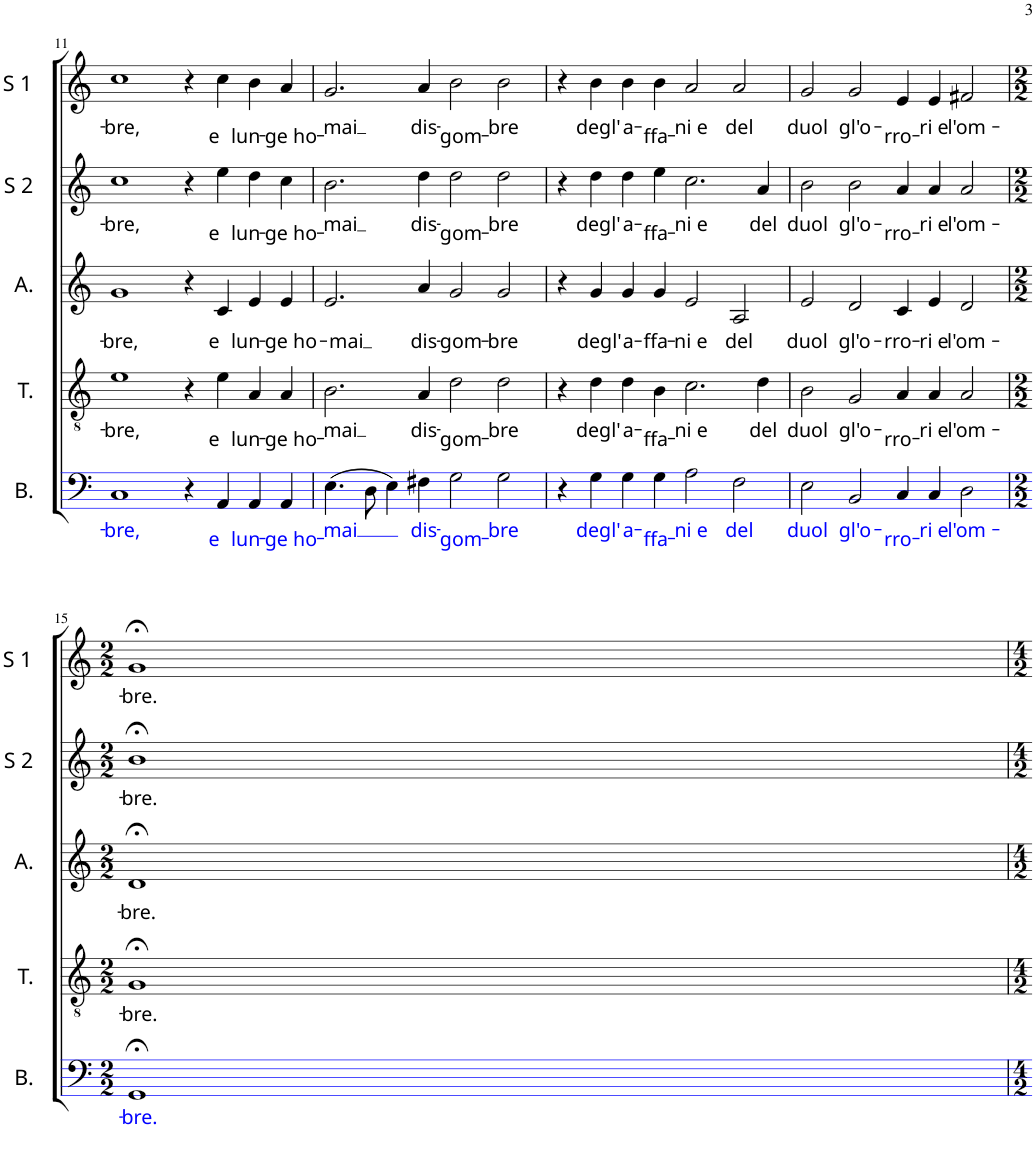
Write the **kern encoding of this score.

**kern	**text	**kern	**text	**kern	**text	**kern	**text	**kern	**text
*part5	*part5	*part4	*part4	*part3	*part3	*part2	*part2	*part1	*part1
*staff5	*staff5	*staff4	*staff4	*staff3	*staff3	*staff2	*staff2	*staff1	*staff1
*I"B.	*	*I"T.	*	*I"A.	*	*I"S 2	*	*I"S 1	*
*I'B.	*	*I'T.	*	*I'A.	*	*I'S 2	*	*I'S 1	*
!!LO:PB:g=z
*clefF4	*	*clefGv2	*	*clefG2	*	*clefG2	*	*clefG2	*
*k[]	*	*k[]	*	*k[]	*	*k[]	*	*k[]	*
*M4/2	*	*M4/2	*	*M4/2	*	*M4/2	*	*M4/2	*
=11	=11	=11	=11	=11	=11	=11	=11	=11	=11
!	!LO:LY:b:color=#0000FF	!	!LO:LY:b	!	!LO:LY:b	!	!LO:LY:b	!	!LO:LY:b
1C	-bre,	1e	-bre,	1g	-bre,	1cc	-bre,	1cc	-bre,
4r	.	4r	.	4r	.	4r	.	4r	.
!	!LO:LY:b:color=#0000FF	!	!LO:LY:b	!	!LO:LY:b	!	!LO:LY:b	!	!LO:LY:b
4AA/	e	4e\	e	4c/	e	4ee\	e	4cc\	e
!	!LO:LY:b:color=#0000FF	!	!LO:LY:b	!	!LO:LY:b	!	!LO:LY:b	!	!LO:LY:b
4AA/	lun-	4A/	lun-	4e/	lun-	4dd\	lun-	4b\	lun-
!	!LO:LY:b:color=#0000FF	!	!LO:LY:b	!	!LO:LY:b	!	!LO:LY:b	!	!LO:LY:b
4AA/	-ge ho-	4A/	-ge ho-	4e/	-ge ho-	4cc\	-ge ho-	4a/	-ge ho-
=12	=12	=12	=12	=12	=12	=12	=12	=12	=12
!	!LO:LY:b:color=#0000FF	!	!LO:LY:b	!	!LO:LY:b	!	!LO:LY:b	!	!LO:LY:b
(4.E\	-mai	2.B\	-mai	2.e/	-mai	2.b\	-mai	2.g/	-mai
8D\	.	.	.	.	.	.	.	.	.
4E\)	.	.	.	.	.	.	.	.	.
!	!LO:LY:b:color=#0000FF	!	!LO:LY:b	!	!LO:LY:b	!	!LO:LY:b	!	!LO:LY:b
4F#X\	dis-	4A/	dis-	4a/	dis-	4dd\	dis-	4a/	dis-
!	!LO:LY:b:color=#0000FF	!	!LO:LY:b	!	!LO:LY:b	!	!LO:LY:b	!	!LO:LY:b
2G\	-gom-	2d\	-gom-	2g/	-gom-	2dd\	-gom-	2b\	-gom-
!	!LO:LY:b:color=#0000FF	!	!LO:LY:b	!	!LO:LY:b	!	!LO:LY:b	!	!LO:LY:b
2G\	-bre	2d\	-bre	2g/	-bre	2dd\	-bre	2b\	-bre
=13	=13	=13	=13	=13	=13	=13	=13	=13	=13
4r	.	4r	.	4r	.	4r	.	4r	.
!	!LO:LY:b:color=#0000FF	!	!LO:LY:b	!	!LO:LY:b	!	!LO:LY:b	!	!LO:LY:b
4G\	degl'	4d\	degl'	4g/	degl'	4dd\	degl'	4b\	degl'
!	!LO:LY:b:color=#0000FF	!	!LO:LY:b	!	!LO:LY:b	!	!LO:LY:b	!	!LO:LY:b
4G\	a-	4d\	a-	4g/	a-	4dd\	a-	4b\	a-
!	!LO:LY:b:color=#0000FF	!	!LO:LY:b	!	!LO:LY:b	!	!LO:LY:b	!	!LO:LY:b
4G\	-ffa-	4B\	-ffa-	4g/	-ffa-	4ee\	-ffa-	4b\	-ffa-
!	!LO:LY:b:color=#0000FF	!	!LO:LY:b	!	!LO:LY:b	!	!LO:LY:b	!	!LO:LY:b
2A\	-ni e	2.c\	-ni e	2e/	-ni e	2.cc\	-ni e	2a/	-ni e
!	!LO:LY:b:color=#0000FF	!	!	!	!LO:LY:b	!	!	!	!LO:LY:b
2F\	del	.	.	2A/	del	.	.	2a/	del
!	!	!	!LO:LY:b	!	!	!	!LO:LY:b	!	!
.	.	4d\	del	.	.	4a/	del	.	.
=14	=14	=14	=14	=14	=14	=14	=14	=14	=14
!	!LO:LY:b:color=#0000FF	!	!LO:LY:b	!	!LO:LY:b	!	!LO:LY:b	!	!LO:LY:b
2E\	duol	2B\	duol	2e/	duol	2b\	duol	2g/	duol
!	!LO:LY:b:color=#0000FF	!	!LO:LY:b	!	!LO:LY:b	!	!LO:LY:b	!	!LO:LY:b
2BB/	gl'o-	2G/	gl'o-	2d/	gl'o-	2b\	gl'o-	2g/	gl'o-
!	!LO:LY:b:color=#0000FF	!	!LO:LY:b	!	!LO:LY:b	!	!LO:LY:b	!	!LO:LY:b
4C/	-rro-	4A/	-rro-	4c/	-rro-	4a/	-rro-	4e/	-rro-
!	!LO:LY:b:color=#0000FF	!	!LO:LY:b	!	!LO:LY:b	!	!LO:LY:b	!	!LO:LY:b
4C/	-ri e	4A/	-ri e	4e/	-ri e	4a/	-ri e	4e/	-ri e
!	!LO:LY:b:color=#0000FF	!	!LO:LY:b	!	!LO:LY:b	!	!LO:LY:b	!	!LO:LY:b
2D\	l'om-	2A/	l'om-	2d/	l'om-	2a/	l'om-	2f#X/	l'om-
!!LO:LB:g=z
=15	=15	=15	=15	=15	=15	=15	=15	=15	=15
*M2/2	*	*M2/2	*	*M2/2	*	*M2/2	*	*M2/2	*
!	!LO:LY:b:color=#0000FF	!	!LO:LY:b	!	!LO:LY:b	!	!LO:LY:b	!	!LO:LY:b
1GG;<	-bre.	1G;<	-bre.	1d;<	-bre.	1b;<	-bre.	1g;<	-bre.
=	=	=	=	=	=	=	=	=	=
*-	*-	*-	*-	*-	*-	*-	*-	*-	*-
